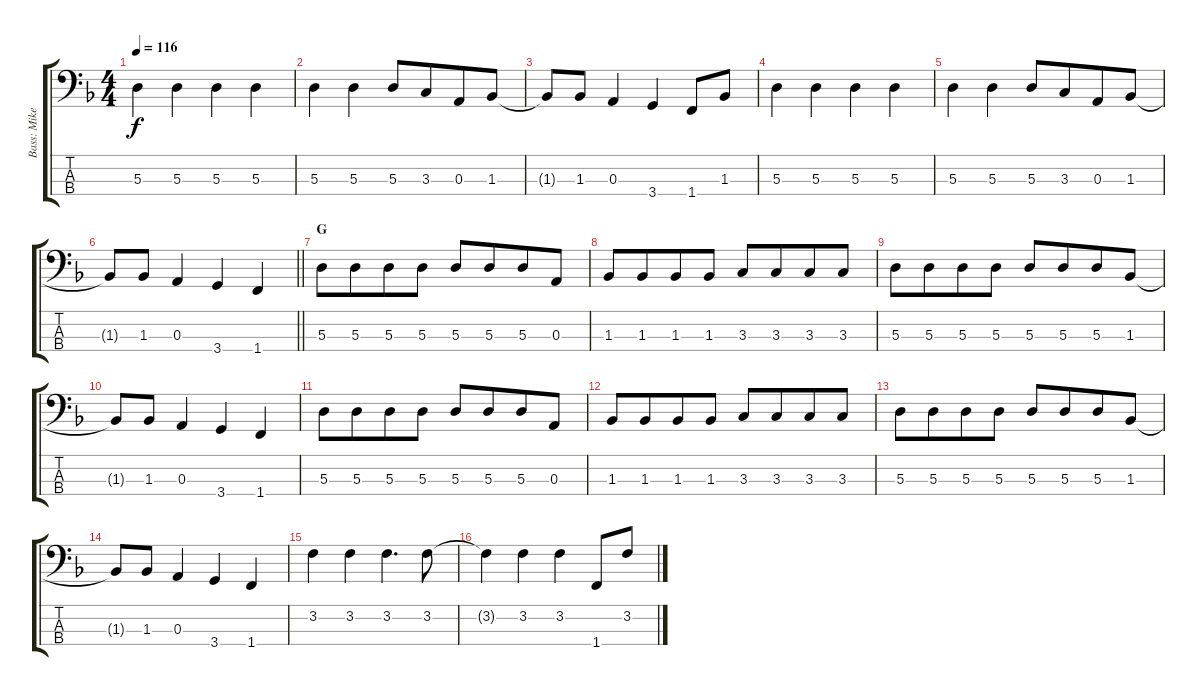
\track ("Bass: Mike" "Bass: Mike") {instrument electricbassfinger}
\staff {score tabs}
\tuning (G2 D2 A1 E1) {hide}
\ts (4 4)
\tempo 116
\clef f4
\ks f
5.3.4{dy f} 5.3.4{beam merge} 5.3.4 5.3.4 |
5.3.4 5.3.4 5.3.8 3.3.8{beam merge} 0.3.8 1.3.8 |
1.3{t}.8 1.3.8{beam merge} 0.3.4 3.4.4 1.4.8 1.3.8 |
5.3.4 5.3.4{beam merge} 5.3.4 5.3.4 |
5.3.4 5.3.4 5.3.8 3.3.8{beam merge} 0.3.8 1.3.8 |
\barLineRight lightlight
1.3{t}.8 1.3.8 0.3.4 3.4.4{beam merge} 1.4.4 |
\section ("" "G")
5.3.8 5.3.8{beam merge} 5.3.8 5.3.8 5.3.8 5.3.8{beam merge} 5.3.8 0.3.8 |
1.3.8 1.3.8{beam merge} 1.3.8 1.3.8 3.3.8 3.3.8{beam merge} 3.3.8 3.3.8 |
5.3.8 5.3.8{beam merge} 5.3.8 5.3.8 5.3.8 5.3.8{beam merge} 5.3.8 1.3.8 |
1.3{t}.8 1.3.8{beam merge} 0.3.4 3.4.4 1.4.4 |
5.3.8 5.3.8{beam merge} 5.3.8 5.3.8 5.3.8 5.3.8{beam merge} 5.3.8 0.3.8 |
1.3.8 1.3.8{beam merge} 1.3.8 1.3.8 3.3.8 3.3.8{beam merge} 3.3.8 3.3.8 |
5.3.8 5.3.8{beam merge} 5.3.8 5.3.8 5.3.8 5.3.8{beam merge} 5.3.8 1.3.8 |
1.3{t}.8 1.3.8{beam merge} 0.3.4 3.4.4 1.4.4 |
3.2.4 3.2.4{beam merge} 3.2.4{d} 3.2.8 |
3.2{t}.4 3.2.4{beam merge} 3.2.4 1.4.8 3.2.8
